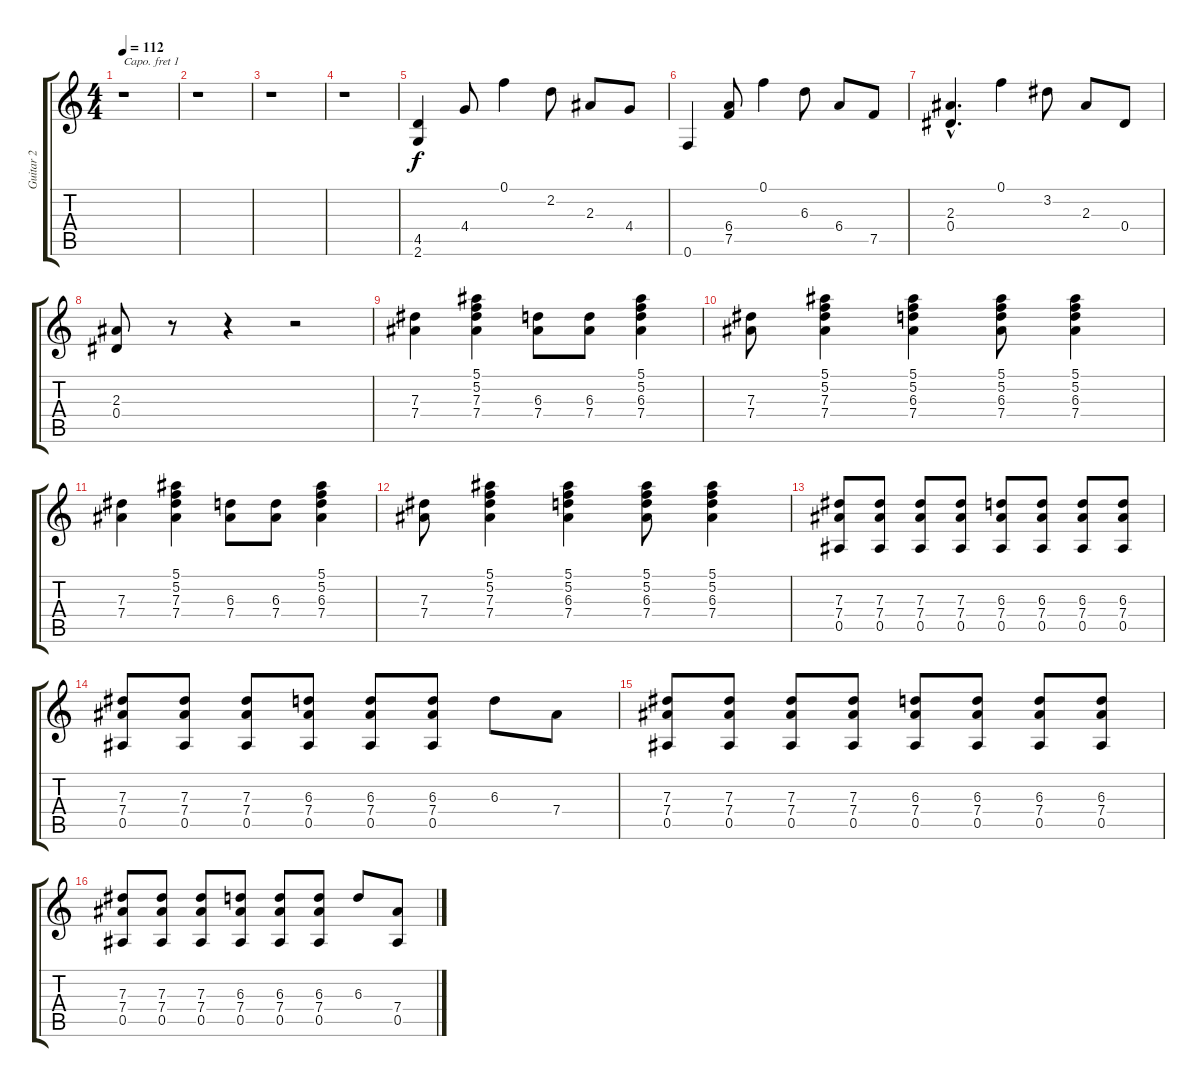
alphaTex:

\track ("Guitar 2" "Guitar 2") {instrument electricguitarclean}
\staff {score tabs}
\capo 1
\tuning (E4 B3 G3 D3 A2 E2) {hide}
\ts (4 4)
\tempo 112
\clef g2
\ks c
r.1{dy f} |
r.1 |
r.1 |
r.1 |
(4.5 2.6).4 4.4.8 0.1.4 2.2.8 2.3.8 4.4.8 |
0.6.4 (6.4 7.5).8 0.1.4 6.3.8 6.4.8 7.5.8 |
(2.3{hac} 0.4{hac}).4{d} 0.1.4 3.2.8 2.3.8 0.4.8 |
(2.3 0.4).8 r.8 r.4 r.2 |
(7.3 7.4).4 (5.1 5.2 7.3 7.4).4 (6.3 7.4).8 (6.3 7.4).8 (5.1 5.2 6.3 7.4).4 |
(7.3 7.4).8 (5.1 5.2 7.3 7.4).4 (5.1 5.2 6.3 7.4).4 (5.1 5.2 6.3 7.4).8 (5.1 5.2 6.3 7.4).4 |
(7.3 7.4).4 (5.1 5.2 7.3 7.4).4 (6.3 7.4).8 (6.3 7.4).8 (5.1 5.2 6.3 7.4).4 |
(7.3 7.4).8 (5.1 5.2 7.3 7.4).4 (5.1 5.2 6.3 7.4).4 (5.1 5.2 6.3 7.4).8 (5.1 5.2 6.3 7.4).4 |
(7.3 7.4 0.5).8{instrument electricguitarmuted} (7.3 7.4 0.5).8 (7.3 7.4 0.5).8 (7.3 7.4 0.5).8 (6.3 7.4 0.5).8 (6.3 7.4 0.5).8 (6.3 7.4 0.5).8 (6.3 7.4 0.5).8 |
(7.3 7.4 0.5).8 (7.3 7.4 0.5).8 (7.3 7.4 0.5).8 (6.3 7.4 0.5).8 (6.3 7.4 0.5).8 (6.3 7.4 0.5).8 6.3.8 7.4.8 |
(7.3 7.4 0.5).8 (7.3 7.4 0.5).8 (7.3 7.4 0.5).8 (7.3 7.4 0.5).8 (6.3 7.4 0.5).8 (6.3 7.4 0.5).8 (6.3 7.4 0.5).8 (6.3 7.4 0.5).8 |
(7.3 7.4 0.5).8 (7.3 7.4 0.5).8 (7.3 7.4 0.5).8 (6.3 7.4 0.5).8 (6.3 7.4 0.5).8 (6.3 7.4 0.5).8 6.3.8 (7.4 0.5).8
